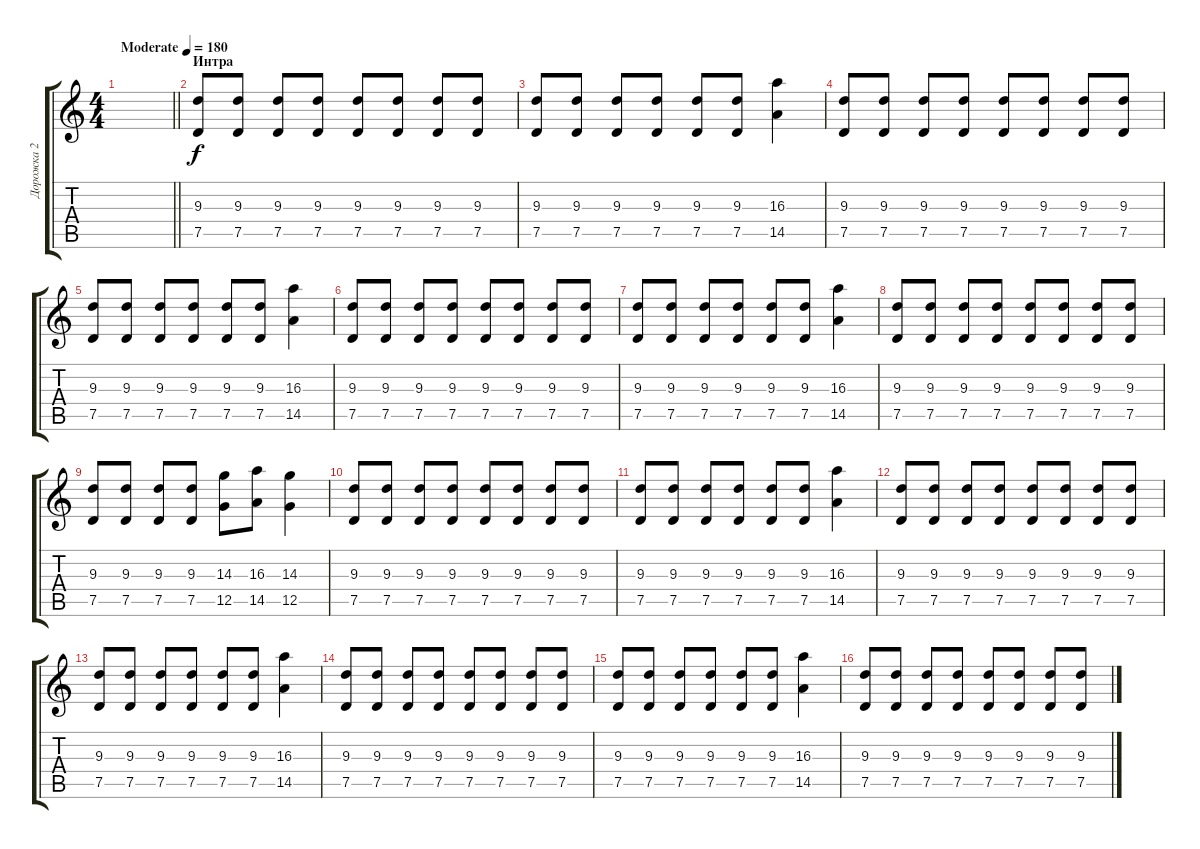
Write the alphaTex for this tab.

\track ("Дорожка 2" "Дорожка 2") {instrument distortionguitar}
\staff {score tabs}
\tuning (D4 A3 F3 C3 G2 D2) {hide}
\ts (4 4)
\tempo (180 "Moderate")
\clef g2
\barLineRight lightlight
\ks c
|
\section ("" "Интра")
(9.3 7.5).8 (9.3 7.5).8 (9.3 7.5).8 (9.3 7.5).8 (9.3 7.5).8 (9.3 7.5).8 (9.3 7.5).8 (9.3 7.5).8 |
(9.3 7.5).8 (9.3 7.5).8 (9.3 7.5).8 (9.3 7.5).8 (9.3 7.5).8 (9.3 7.5).8 (16.3 14.5).4 |
(9.3 7.5).8 (9.3 7.5).8 (9.3 7.5).8 (9.3 7.5).8 (9.3 7.5).8 (9.3 7.5).8 (9.3 7.5).8 (9.3 7.5).8 |
(9.3 7.5).8 (9.3 7.5).8 (9.3 7.5).8 (9.3 7.5).8 (9.3 7.5).8 (9.3 7.5).8 (16.3 14.5).4 |
(9.3 7.5).8 (9.3 7.5).8 (9.3 7.5).8 (9.3 7.5).8 (9.3 7.5).8 (9.3 7.5).8 (9.3 7.5).8 (9.3 7.5).8 |
(9.3 7.5).8 (9.3 7.5).8 (9.3 7.5).8 (9.3 7.5).8 (9.3 7.5).8 (9.3 7.5).8 (16.3 14.5).4 |
(9.3 7.5).8 (9.3 7.5).8 (9.3 7.5).8 (9.3 7.5).8 (9.3 7.5).8 (9.3 7.5).8 (9.3 7.5).8 (9.3 7.5).8 |
(9.3 7.5).8 (9.3 7.5).8 (9.3 7.5).8 (9.3 7.5).8 (14.3 12.5).8 (16.3 14.5).8 (14.3 12.5).4 |
(9.3 7.5).8 (9.3 7.5).8 (9.3 7.5).8 (9.3 7.5).8 (9.3 7.5).8 (9.3 7.5).8 (9.3 7.5).8 (9.3 7.5).8 |
(9.3 7.5).8 (9.3 7.5).8 (9.3 7.5).8 (9.3 7.5).8 (9.3 7.5).8 (9.3 7.5).8 (16.3 14.5).4 |
(9.3 7.5).8 (9.3 7.5).8 (9.3 7.5).8 (9.3 7.5).8 (9.3 7.5).8 (9.3 7.5).8 (9.3 7.5).8 (9.3 7.5).8 |
(9.3 7.5).8 (9.3 7.5).8 (9.3 7.5).8 (9.3 7.5).8 (9.3 7.5).8 (9.3 7.5).8 (16.3 14.5).4 |
(9.3 7.5).8 (9.3 7.5).8 (9.3 7.5).8 (9.3 7.5).8 (9.3 7.5).8 (9.3 7.5).8 (9.3 7.5).8 (9.3 7.5).8 |
(9.3 7.5).8 (9.3 7.5).8 (9.3 7.5).8 (9.3 7.5).8 (9.3 7.5).8 (9.3 7.5).8 (16.3 14.5).4 |
(9.3 7.5).8 (9.3 7.5).8 (9.3 7.5).8 (9.3 7.5).8 (9.3 7.5).8 (9.3 7.5).8 (9.3 7.5).8 (9.3 7.5).8
